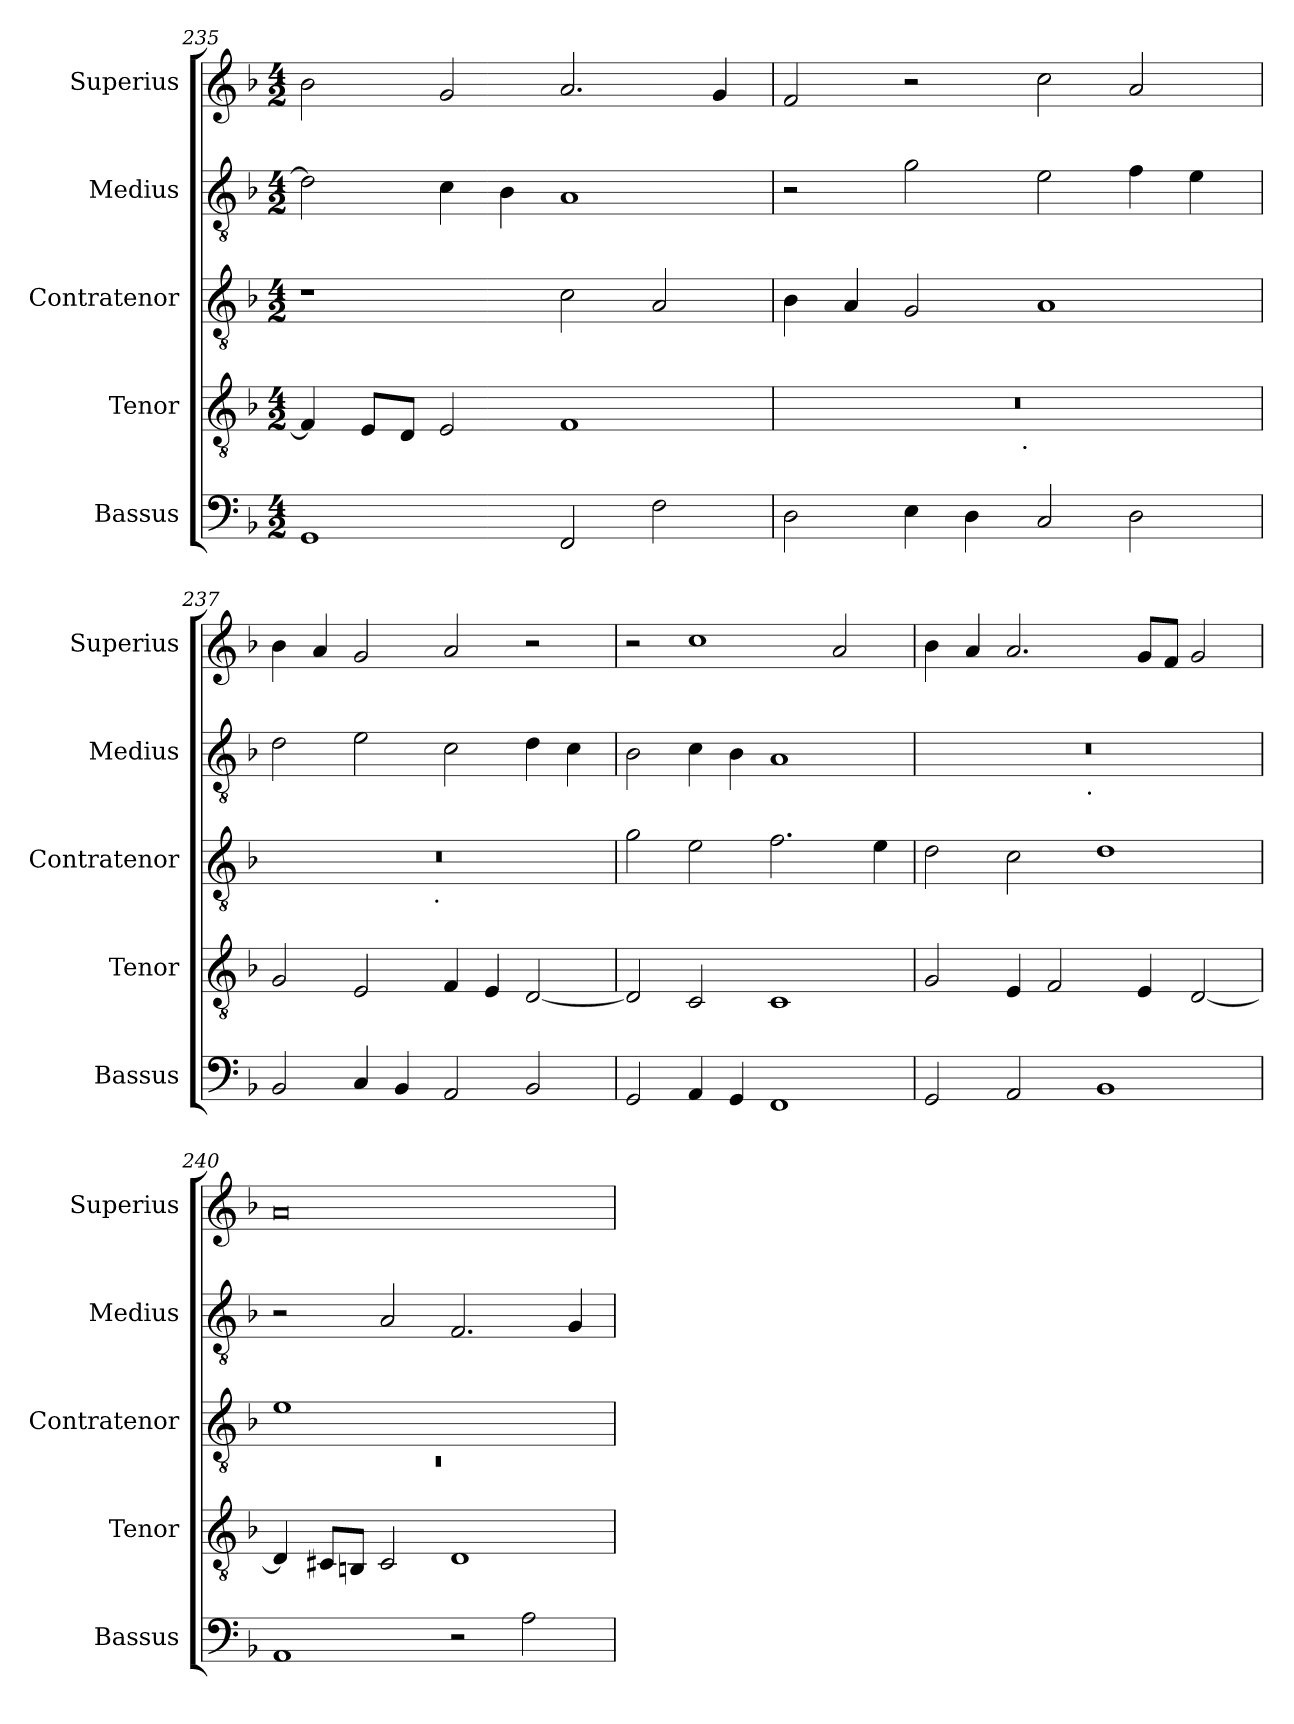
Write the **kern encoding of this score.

**kern	**kern	**kern	**kern	**kern
*part5	*part4	*part3	*part2	*part1
*staff5	*staff4	*staff3	*staff2	*staff1
*I"Bassus	*I"Tenor	*I"Contratenor	*I"Medius	*I"Superius
*I'Bassus	*I'Tenor	*I'Contratenor	*I'Medius	*I'Superius
!!LO:LB:g=z
*clefF4	*clefGv2	*clefGv2	*clefGv2	*clefG2
*k[b-]	*k[b-]	*k[b-]	*k[b-]	*k[b-]
*F:	*F:	*F:	*F:	*F:
*M4/2	*M4/2	*M4/2	*M4/2	*M4/2
=235	=235	=235	=235	=235
1GG	4F/]	1r	2d\]	2b-\
.	8E/L	.	.	.
.	8D/J	.	.	.
.	2E/	.	4c\	2g/
.	.	.	4B-\	.
2FF/	1F	2c\	1A	2.a/
2F\	.	2A/	.	.
.	.	.	.	4g/
=236	=236	=236	=236	=236
*	*^	*	*	*
2D\	0r	2ryy	4B-\	2r	2f/
.	.	.	4A/	.	.
4E\	.	4...ryy	2G/	2g\	2r
4D\	.	.	.	.	.
!	!	!LO:TX:b:t=.	!	!	!
.	.	1ryy	.	.	.
2C/	.	.	1A	2e\	2cc\
2D\	.	.	.	4f\	2a/
.	.	.	.	4e\	.
.	.	32ryy	.	.	.
*	*v	*v	*	*	*
=237	=237	=237	=237	=237
*	*	*^	*	*
2BB-/	2G/	0r	2ryy	2d\	4b-\
.	.	.	.	.	4a/
4C/	2E/	.	4...ryy	2e\	2g/
4BB-/	.	.	.	.	.
!	!	!	!LO:TX:b:t=.	!	!
.	.	.	1ryy	.	.
2AA/	4F/	.	.	2c\	2a/
.	4E/	.	.	.	.
2BB-/	[<2D/	.	.	4d\	2r
.	.	.	.	4c\	.
.	.	.	32ryy	.	.
*	*	*v	*v	*	*
=238	=238	=238	=238	=238
2GG/	2D/]	2g\	2B-\	2r
4AA/	2C/	2e\	4c\	1cc
4GG/	.	.	4B-\	.
1FF	1C	2.f\	1A	.
.	.	.	.	2a/
.	.	4e\	.	.
=239	=239	=239	=239	=239
*	*	*	*^	*
2GG/	2G/	2d\	0r	2ryy	4b-\
.	.	.	.	.	4a/
2AA/	4E/	2c\	.	4...ryy	2.a/
.	2F/	.	.	.	.
!	!	!	!	!LO:TX:b:t=.	!
.	.	.	.	1ryy	.
1BB-	.	1d	.	.	.
.	4E/	.	.	.	8g/L
.	.	.	.	.	8f/J
.	[<2D/	.	.	.	2g/
.	.	.	.	32ryy	.
=240	=240	=240	=240	=240	=240
*	*	*^	*	*	*
!	!	!	!LO:N:vis=1	!	!	!
*	*	*	*	*v	*v	*
1AA	4D/]	1e	0rC	2r	0a
.	8C#X/L	.	.	.	.
.	8BBn/J	.	.	.	.
.	2C#/	.	.	2A/	.
2r	1D	1ryy	.	2.F/	.
2A\	.	.	.	.	.
.	.	.	.	4G/	.
*	*	*v	*v	*	*
=	=	=	=	=
*-	*-	*-	*-	*-
